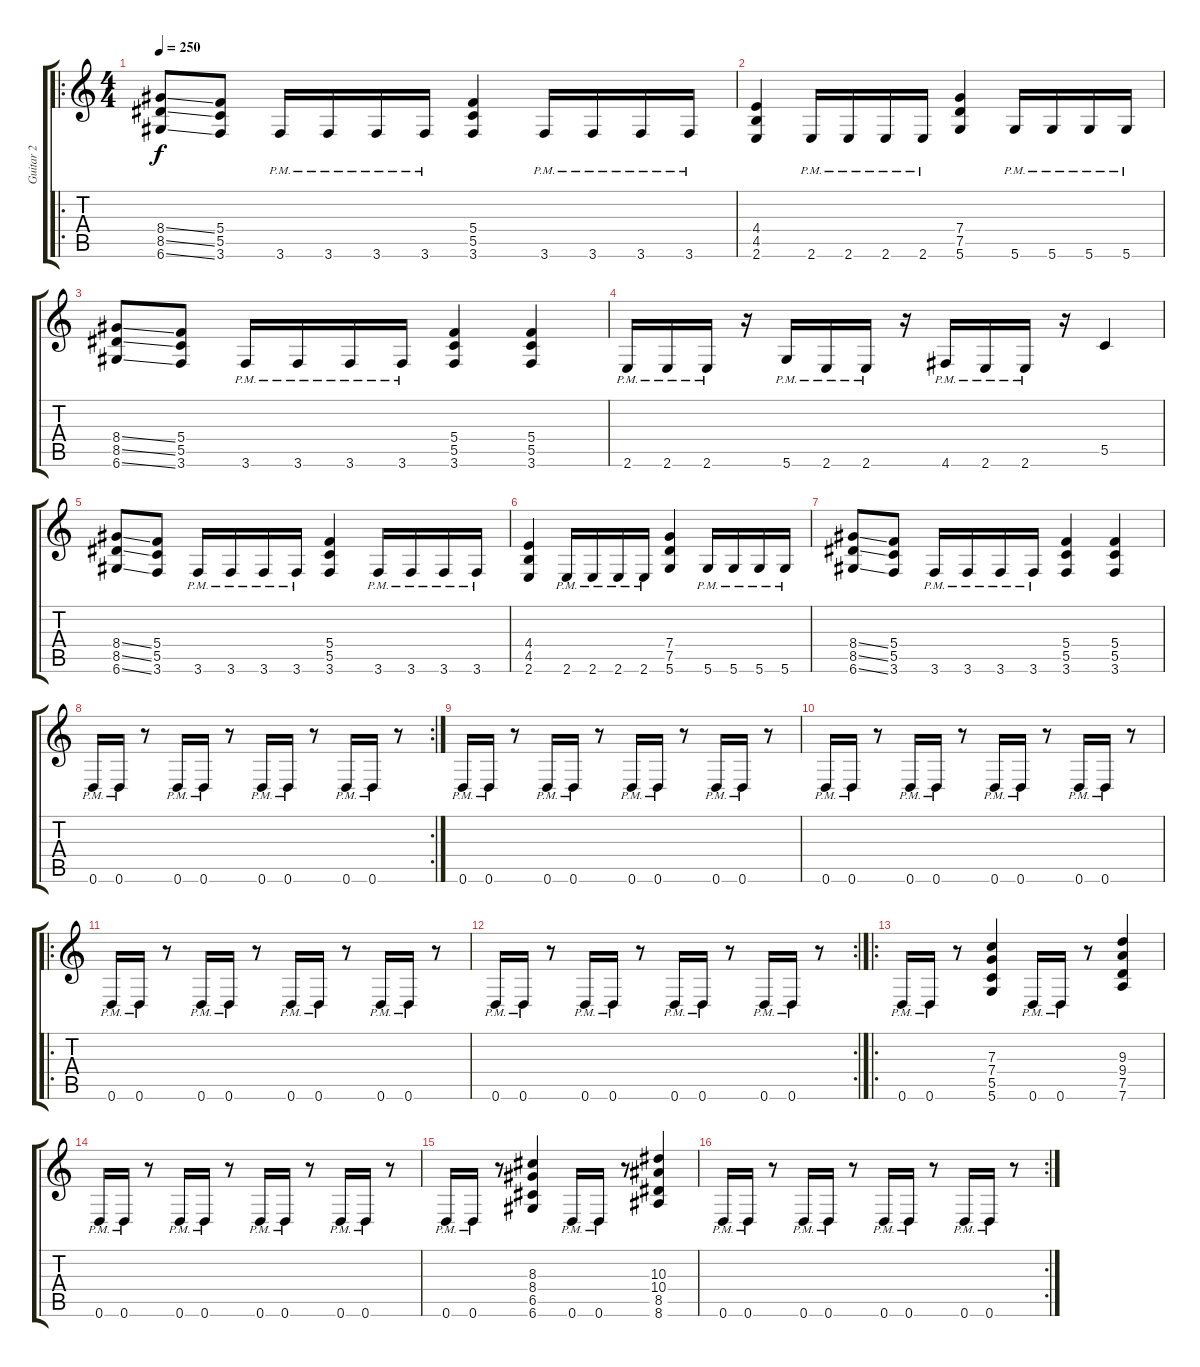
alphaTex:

\track ("Guitar 2" "Guitar 2") {instrument distortionguitar}
\staff {score tabs}
\tuning (D4 A3 F3 C3 G2 D2) {hide}
\ro
\ts (4 4)
\tempo 250
\clef g2
\ks c
(8.4{ss} 8.5{ss} 6.6{ss}).8{dy f instrument distortionguitar} (5.4 5.5 3.6).8 3.6{pm}.16 3.6{pm}.16 3.6{pm}.16 3.6{pm}.16 (5.4 5.5 3.6).4 3.6{pm}.16 3.6{pm}.16 3.6{pm}.16 3.6{pm}.16 |
(4.4 4.5 2.6).4 2.6{pm}.16 2.6{pm}.16 2.6{pm}.16 2.6{pm}.16 (7.4 7.5 5.6).4 5.6{pm}.16 5.6{pm}.16 5.6{pm}.16 5.6{pm}.16 |
(8.4{ss} 8.5{ss} 6.6{ss}).8 (5.4 5.5 3.6).8 3.6{pm}.16 3.6{pm}.16 3.6{pm}.16 3.6{pm}.16 (5.4 5.5 3.6).4 (5.4 5.5 3.6).4 |
2.6{pm}.16 2.6{pm}.16 2.6{pm}.16 r.16 5.6{pm}.16 2.6{pm}.16 2.6{pm}.16 r.16 4.6{pm}.16 2.6{pm}.16 2.6{pm}.16 r.16 5.5.4 |
(8.4{ss} 8.5{ss} 6.6{ss}).8 (5.4 5.5 3.6).8 3.6{pm}.16 3.6{pm}.16 3.6{pm}.16 3.6{pm}.16 (5.4 5.5 3.6).4 3.6{pm}.16 3.6{pm}.16 3.6{pm}.16 3.6{pm}.16 |
(4.4 4.5 2.6).4 2.6{pm}.16 2.6{pm}.16 2.6{pm}.16 2.6{pm}.16 (7.4 7.5 5.6).4 5.6{pm}.16 5.6{pm}.16 5.6{pm}.16 5.6{pm}.16 |
(8.4{ss} 8.5{ss} 6.6{ss}).8 (5.4 5.5 3.6).8 3.6{pm}.16 3.6{pm}.16 3.6{pm}.16 3.6{pm}.16 (5.4 5.5 3.6).4 (5.4 5.5 3.6).4 |
\rc 2
0.6{pm}.16 0.6{pm}.16 r.8 0.6{pm}.16 0.6{pm}.16 r.8 0.6{pm}.16 0.6{pm}.16 r.8 0.6{pm}.16 0.6{pm}.16 r.8 |
0.6{pm}.16 0.6{pm}.16 r.8 0.6{pm}.16 0.6{pm}.16 r.8 0.6{pm}.16 0.6{pm}.16 r.8 0.6{pm}.16 0.6{pm}.16 r.8 |
0.6{pm}.16 0.6{pm}.16 r.8 0.6{pm}.16 0.6{pm}.16 r.8 0.6{pm}.16 0.6{pm}.16 r.8 0.6{pm}.16 0.6{pm}.16 r.8 |
\ro
0.6{pm}.16 0.6{pm}.16 r.8 0.6{pm}.16 0.6{pm}.16 r.8 0.6{pm}.16 0.6{pm}.16 r.8 0.6{pm}.16 0.6{pm}.16 r.8 |
\rc 2
0.6{pm}.16 0.6{pm}.16 r.8 0.6{pm}.16 0.6{pm}.16 r.8 0.6{pm}.16 0.6{pm}.16 r.8 0.6{pm}.16 0.6{pm}.16 r.8 |
\ro
0.6{pm}.16 0.6{pm}.16 r.8 (7.3 7.4 5.5 5.6).4 0.6{pm}.16 0.6{pm}.16 r.8 (9.3 9.4 7.5 7.6).4 |
0.6{pm}.16 0.6{pm}.16 r.8 0.6{pm}.16 0.6{pm}.16 r.8 0.6{pm}.16 0.6{pm}.16 r.8 0.6{pm}.16 0.6{pm}.16 r.8 |
0.6{pm}.16 0.6{pm}.16 r.8 (8.3 8.4 6.5 6.6).4 0.6{pm}.16 0.6{pm}.16 r.8 (10.3 10.4 8.5 8.6).4 |
\rc 2
0.6{pm}.16 0.6{pm}.16 r.8 0.6{pm}.16 0.6{pm}.16 r.8 0.6{pm}.16 0.6{pm}.16 r.8 0.6{pm}.16 0.6{pm}.16 r.8
